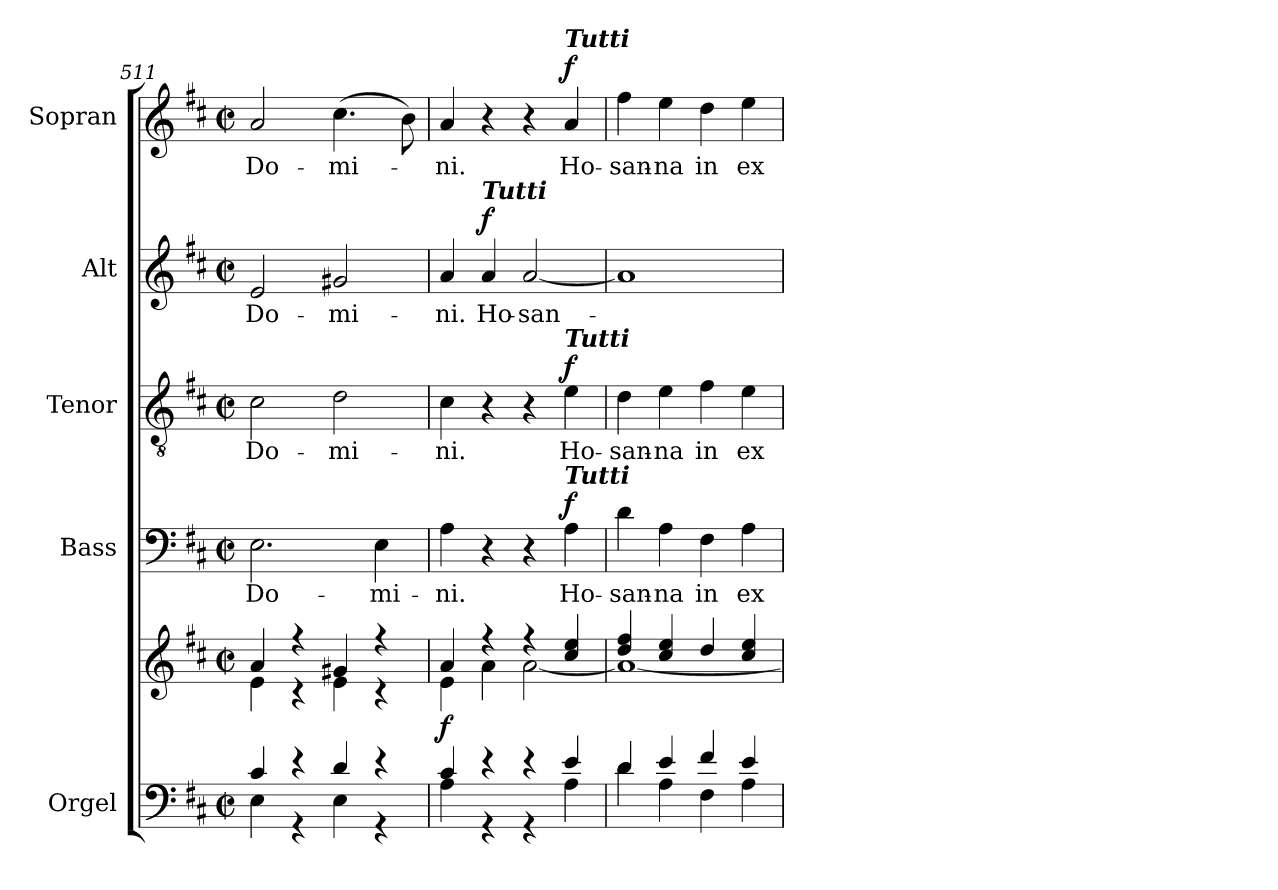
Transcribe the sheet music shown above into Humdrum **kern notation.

**kern	**kern	**dynam	**kern	**text	**dynam	**kern	**text	**dynam	**kern	**text	**dynam	**kern	**text	**dynam
*part5	*part5	*part5	*part4	*part4	*part4	*part3	*part3	*part3	*part2	*part2	*part2	*part1	*part1	*part1
*staff6	*staff5	*staff5/6	*staff4	*staff4	*staff4	*staff3	*staff3	*staff3	*staff2	*staff2	*staff2	*staff1	*staff1	*staff1
*I"Orgel	*	*	*I"Bass	*	*	*I"Tenor	*	*	*I"Alt	*	*	*I"Sopran	*	*
*I'Org.	*	*	*I'B	*	*	*I'T	*	*	*I'A	*	*	*I'S	*	*
*clefF4	*clefG2	*	*clefF4	*	*	*clefGv2	*	*	*clefG2	*	*	*clefG2	*	*
*k[f#c#]	*k[f#c#]	*	*k[f#c#]	*	*	*k[f#c#]	*	*	*k[f#c#]	*	*	*k[f#c#]	*	*
*D:	*D:	*	*D:	*	*	*D:	*	*	*D:	*	*	*D:	*	*
*M2/2	*M2/2	*	*M2/2	*	*	*M2/2	*	*	*M2/2	*	*	*M2/2	*	*
*met(c|)	*met(c|)	*	*met(c|)	*	*	*met(c|)	*	*	*met(c|)	*	*	*met(c|)	*	*
=511	=511	=511	=511	=511	=511	=511	=511	=511	=511	=511	=511	=511	=511	=511
*^	*^	*	*	*	*	*	*	*	*	*	*	*	*	*
!	!	!	!	!	!	!LO:LY:b	!	!	!LO:LY:b	!	!	!LO:LY:b	!	!	!LO:LY:b	!
4c#/	4E\	4a/	4e\	.	2.E\	Do-	.	2c#\	Do-	.	2e/	Do-	.	2a/	Do-	.
4r	4r	4r	4r	.	.	.	.	.	.	.	.	.	.	.	.	.
!	!	!	!	!	!	!	!	!	!LO:LY:b	!	!	!LO:LY:b	!	!	!LO:LY:b	!
4d/	4E\	4g#X/	4e\	.	.	.	.	2d\	-mi-	.	2g#X/	-mi-	.	(>4.cc#\	-mi-	.
!	!	!	!	!	!	!LO:LY:b	!	!	!	!	!	!	!	!	!	!
4r	4r	4r	4r	.	4E\	-mi-	.	.	.	.	.	.	.	.	.	.
.	.	.	.	.	.	.	.	.	.	.	.	.	.	8b\)	.	.
=512	=512	=512	=512	=512	=512	=512	=512	=512	=512	=512	=512	=512	=512	=512	=512	=512
!	!	!	!	!LO:DY:b	!	!LO:LY:b	!	!	!LO:LY:b	!	!	!LO:LY:b	!	!	!LO:LY:b	!
4c#/	4A\	4a/	4e\	f	4A\	-ni.	.	4c#\	-ni.	.	4a/	-ni.	.	4a/	-ni.	.
!	!	!	!	!	!	!	!	!	!	!	!LO:TX:a:Bi:t=Tutti	!	!	!	!	!
!	!	!	!	!	!	!	!	!	!	!	!	!LO:LY:b	!LO:DY:a	!	!	!
4r	4r	4rff	4a\	.	4r	.	.	4r	.	.	4a/	Ho-	f	4r	.	.
!	!	!	!	!	!	!	!	!	!	!	!	!LO:LY:b	!	!	!	!
4r	4r	4rff	[<2a\	.	4r	.	.	4r	.	.	[2a/	-san-	.	4r	.	.
!	!	!	!	!	!	!	!	!	!	!	!	!	!	!LO:TX:a:Bi:t=Tutti	!	!
!	!	!	!	!	!	!	!	!LO:TX:a:Bi:t=Tutti	!	!	!	!	!	!	!	!
!	!	!	!	!	!LO:TX:a:Bi:t=Tutti	!	!	!	!	!	!	!	!	!	!	!
!	!	!	!	!	!	!LO:LY:b	!LO:DY:a	!	!LO:LY:b	!LO:DY:a	!	!	!	!	!LO:LY:b	!LO:DY:a
4e/	4A\	4cc#/ 4ee/	.	.	4A\	Ho-	f	4e\	Ho-	f	.	.	.	4a/	Ho-	f
!!LO:LB:g=z
=513	=513	=513	=513	=513	=513	=513	=513	=513	=513	=513	=513	=513	=513	=513	=513	=513
!	!	!	!	!	!	!LO:LY:b	!	!	!LO:LY:b	!	!	!	!	!	!LO:LY:b	!
4d/	4d\	4dd/ 4ff#/	1a_	.	4d\	-san-	.	4d\	-san-	.	1a]	.	.	4ff#\	-san-	.
!	!	!	!	!	!	!LO:LY:b	!	!	!LO:LY:b	!	!	!	!	!	!LO:LY:b	!
4e/	4A\	4cc#/ 4ee/	.	.	4A\	-na	.	4e\	-na	.	.	.	.	4ee\	-na	.
!	!	!	!	!	!	!LO:LY:b	!	!	!LO:LY:b	!	!	!	!	!	!LO:LY:b	!
4f#/	4F#\	4dd/	.	.	4F#\	in	.	4f#\	in	.	.	.	.	4dd\	in	.
!	!	!	!	!	!	!LO:LY:b	!	!	!LO:LY:b	!	!	!	!	!	!LO:LY:b	!
4e/	4A\	4cc#/ 4ee/	.	.	4A\	ex-	.	4e\	ex-	.	.	.	.	4ee\	ex-	.
*v	*v	*	*	*	*	*	*	*	*	*	*	*	*	*	*	*
*	*v	*v	*	*	*	*	*	*	*	*	*	*	*	*	*
=	=	=	=	=	=	=	=	=	=	=	=	=	=	=
*-	*-	*-	*-	*-	*-	*-	*-	*-	*-	*-	*-	*-	*-	*-
